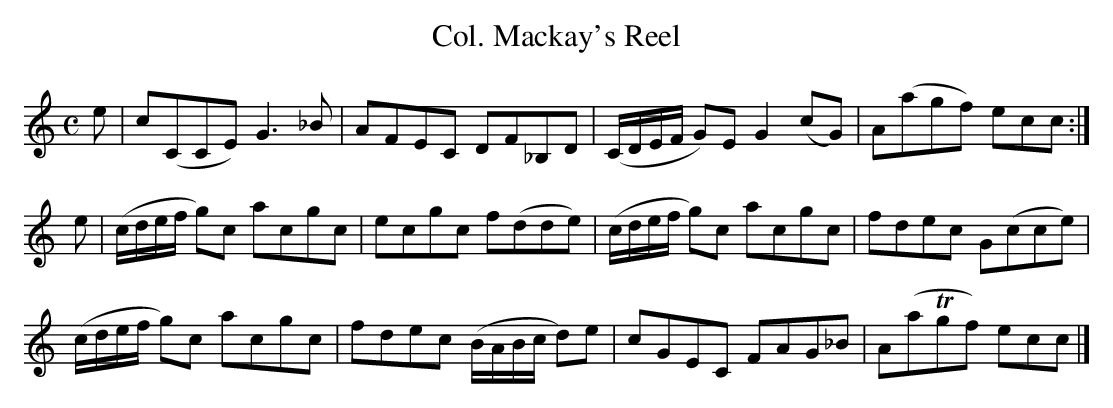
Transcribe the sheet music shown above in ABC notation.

X:1
T:Col. Mackay's Reel
L:1/8
M:C
K:C
e|c(CCE)        G3_B|AFEC  DF_B,D      |(C/D/E/F/ G)E G2 (cG)|A(agf)  ecc  :|
e|(c/d/e/f/ g)c acgc|ecgc  f(dde)      |(c/d/e/f/ g)c acgc   |fdec    G(cce)|
  (c/d/e/f/ g)c acgc|fdec (B/A/B/c/ d)e| cGEC         FAG_B  |A(aTgf) ecc  |]
